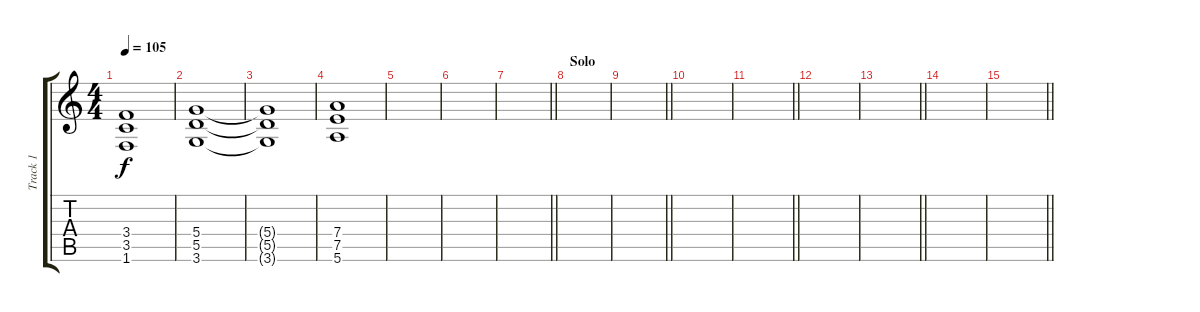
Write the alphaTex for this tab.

\track ("Track 1" "Track 1") {instrument overdrivenguitar}
\staff {score tabs}
\tuning (E4 B3 G3 D3 A2 E2) {hide}
\ts (4 4)
\tempo 105
\clef g2
\ks c
(3.4{t} 3.5{t} 1.6{t}).1{dy f} |
(5.4 5.5 3.6).1 |
(5.4{t} 5.5{t} 3.6{t}).1 |
(7.4 7.5 5.6).1 |
|
|
\barLineRight lightlight
|
\section ("" "Solo")
|
\barLineRight lightlight
|
|
\barLineRight lightlight
|
|
\barLineRight lightlight
|
|
\barLineRight lightlight
